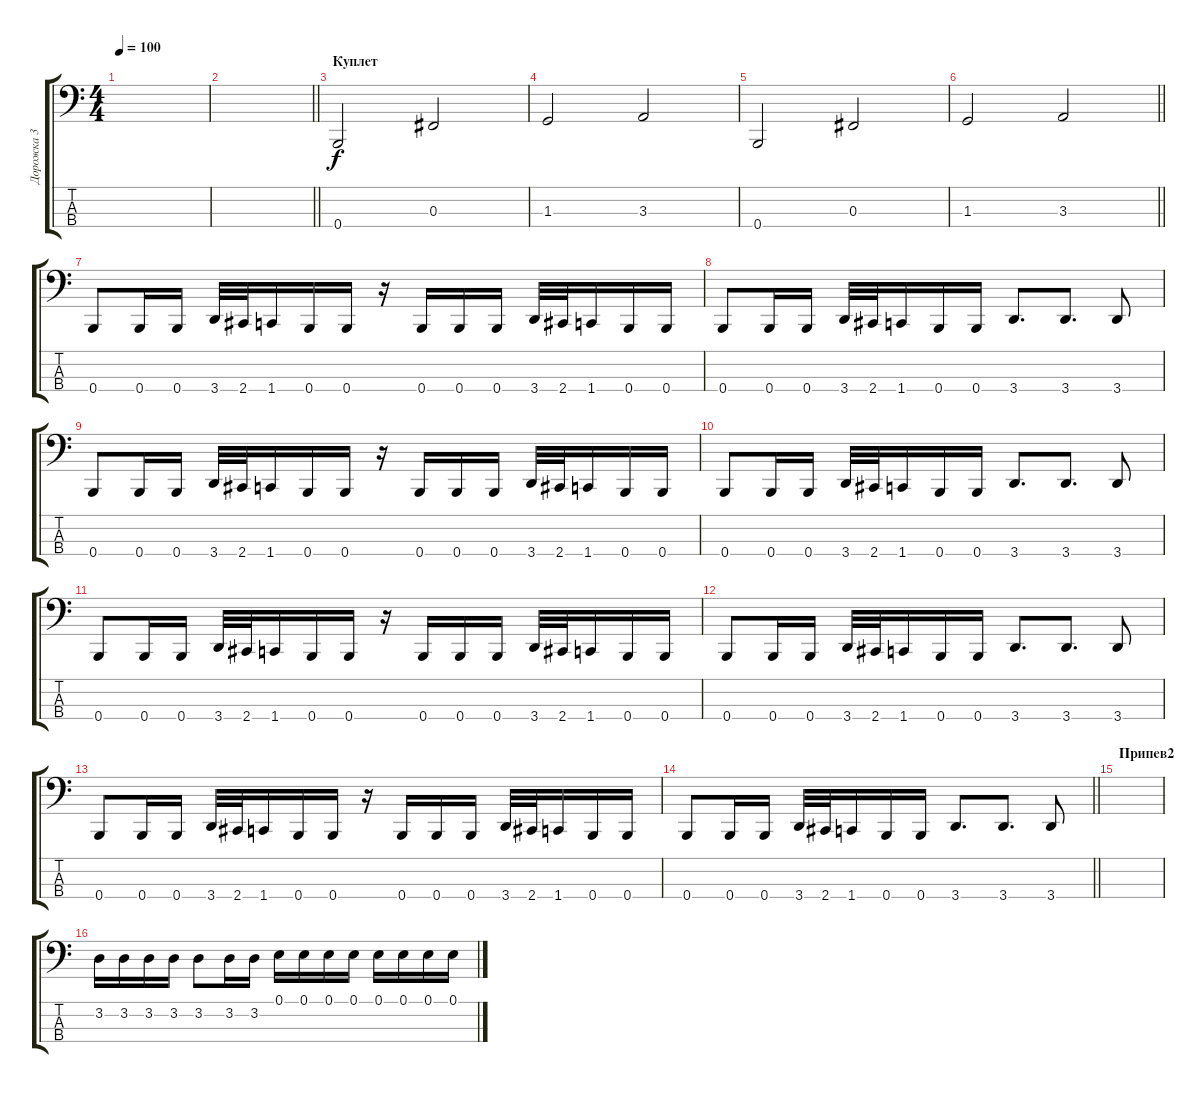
\track ("Дорожка 3" "Дорожка 3") {instrument electricbasspick}
\staff {score tabs}
\tuning (E2 B1 Gb1 B0) {hide}
\ts (4 4)
\tempo 100
\clef f4
\ks c
|
\barLineRight lightlight
|
\section ("" "Куплет")
0.4.2 0.3.2 |
1.3.2 3.3.2 |
0.4.2 0.3.2 |
\barLineRight lightlight
1.3.2 3.3.2 |
0.4.8 0.4.16 0.4.16 3.4.32 2.4.32 1.4.16 0.4.16 0.4.16 r.16 0.4.16 0.4.16 0.4.16 3.4.32 2.4.32 1.4.16 0.4.16 0.4.16 |
0.4.8 0.4.16 0.4.16 3.4.32 2.4.32 1.4.16 0.4.16 0.4.16 3.4.8{d} 3.4.8{d} 3.4.8 |
0.4.8 0.4.16 0.4.16 3.4.32 2.4.32 1.4.16 0.4.16 0.4.16 r.16 0.4.16 0.4.16 0.4.16 3.4.32 2.4.32 1.4.16 0.4.16 0.4.16 |
0.4.8 0.4.16 0.4.16 3.4.32 2.4.32 1.4.16 0.4.16 0.4.16 3.4.8{d} 3.4.8{d} 3.4.8 |
0.4.8 0.4.16 0.4.16 3.4.32 2.4.32 1.4.16 0.4.16 0.4.16 r.16 0.4.16 0.4.16 0.4.16 3.4.32 2.4.32 1.4.16 0.4.16 0.4.16 |
0.4.8 0.4.16 0.4.16 3.4.32 2.4.32 1.4.16 0.4.16 0.4.16 3.4.8{d} 3.4.8{d} 3.4.8 |
0.4.8 0.4.16 0.4.16 3.4.32 2.4.32 1.4.16 0.4.16 0.4.16 r.16 0.4.16 0.4.16 0.4.16 3.4.32 2.4.32 1.4.16 0.4.16 0.4.16 |
\barLineRight lightlight
0.4.8 0.4.16 0.4.16 3.4.32 2.4.32 1.4.16 0.4.16 0.4.16 3.4.8{d} 3.4.8{d} 3.4.8 |
\section ("" "Припев2")
|
3.2.16 3.2.16 3.2.16 3.2.16 3.2.8 3.2.16 3.2.16 0.1.16 0.1.16 0.1.16 0.1.16 0.1.16 0.1.16 0.1.16 0.1.16
